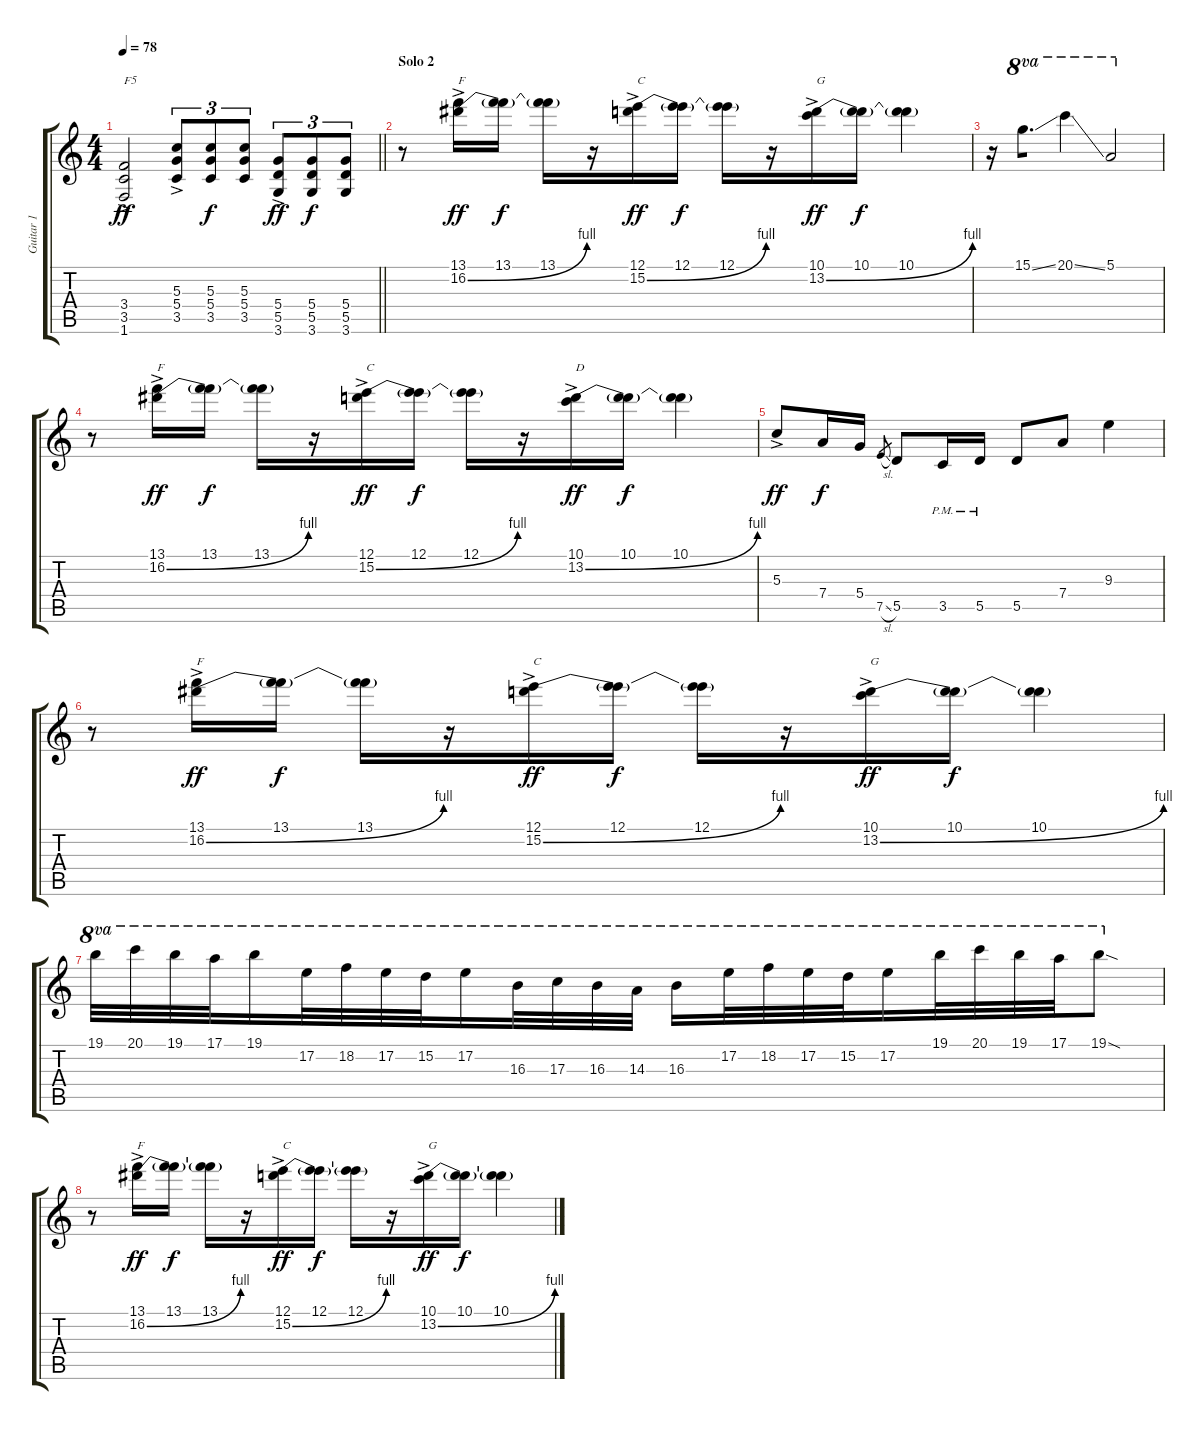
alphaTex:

\track ("Guitar 1" "Guitar 1") {instrument overdrivenguitar}
\staff {score tabs}
\tuning (E4 B3 G3 D3 A2 E2) {hide}
\ts (4 4)
\tempo 78
\clef g2
\barLineRight lightlight
\ks c
(3.4{ac} 3.5 1.6).2{txt "F5" dy ff} (5.3 5.4 3.5{ac}).8{tu (3 2) beam merge} (5.3 5.4 3.5).8{tu (3 2) dy f} (5.3 5.4 3.5).8{tu (3 2)} (5.4 5.5 3.6{ac}).8{tu (3 2) dy ff beam merge} (5.4 5.5 3.6).8{tu (3 2) dy f} (5.4 5.5 3.6).8{tu (3 2)} |
\section ("" "Solo 2")
r.8 (13.1 16.2{be (bend 0 0 60 4) ac}).16{txt "F" dy ff} (13.1 16.2{t}).16{dy f} (13.1 16.2{t}).16 r.16 (12.1 15.2{be (bend 0 0 60 4) ac}).16{txt "C" dy ff} (12.1 15.2{t}).16{dy f} (12.1 15.2{t}).16 r.16 (10.1 13.2{be (bend 0 0 60 4) ac}).16{txt "G" dy ff} (10.1 13.2{t}).16{dy f} (10.1 13.2{t}).4 |
r.16{beam merge} 15.1{ss}.8{d ot 8va beam merge} 20.1{ss}.4{ot 8va} 5.1.2{ot 8va} |
r.8 (13.1 16.2{be (bend 0 0 60 4) ac}).16{txt "F" dy ff} (13.1 16.2{t}).16{dy f} (13.1 16.2{t}).16 r.16 (12.1 15.2{be (bend 0 0 60 4) ac}).16{txt "C" dy ff} (12.1 15.2{t}).16{dy f} (12.1 15.2{t}).16 r.16 (10.1 13.2{be (bend 0 0 60 4) ac}).16{txt "D" dy ff} (10.1 13.2{t}).16{dy f} (10.1 13.2{t}).4 |
5.3{ac}.8{dy ff} 7.4.16{dy f beam merge} 5.4.16 7.5{sl}.8{gr} 5.5.8 3.5{pm}.16{beam merge} 5.5{pm}.16 5.5.8 7.4.8 9.3.4 |
r.8 (13.1 16.2{be (bend 0 0 60 4) ac}).16{txt "F" dy ff} (13.1 16.2{t}).16{dy f} (13.1 16.2{t}).16 r.16 (12.1 15.2{be (bend 0 0 60 4) ac}).16{txt "C" dy ff} (12.1 15.2{t}).16{dy f} (12.1 15.2{t}).16 r.16 (10.1 13.2{be (bend 0 0 60 4) ac}).16{txt "G" dy ff} (10.1 13.2{t}).16{dy f} (10.1 13.2{t}).4 |
19.1.32{ot 8va} 20.1.32{ot 8va} 19.1.32{ot 8va beam merge} 17.1.32{ot 8va} 19.1.16{ot 8va} 17.2.32{ot 8va} 18.2.32{ot 8va beam merge} 17.2.32{ot 8va} 15.2.32{ot 8va beam merge} 17.2.16{ot 8va beam merge} 16.3.32{ot 8va} 17.3.32{ot 8va beam merge} 16.3.32{ot 8va beam merge} 14.3.32{ot 8va} 16.3.16{ot 8va} 17.2.32{ot 8va} 18.2.32{ot 8va beam merge} 17.2.32{ot 8va} 15.2.32{ot 8va beam merge} 17.2.16{ot 8va beam merge} 19.1.32{ot 8va} 20.1.32{ot 8va} 19.1.32{ot 8va beam merge} 17.1.32{ot 8va} 19.1{sod}.8{ot 8va} |
r.8 (13.1 16.2{be (bend 0 0 60 4) ac}).16{txt "F" dy ff} (13.1 16.2{t}).16{dy f} (13.1 16.2{t}).16 r.16 (12.1 15.2{be (bend 0 0 60 4) ac}).16{txt "C" dy ff} (12.1 15.2{t}).16{dy f} (12.1 15.2{t}).16 r.16 (10.1 13.2{be (bend 0 0 60 4) ac}).16{txt "G" dy ff} (10.1 13.2{t}).16{dy f} (10.1 13.2{t}).4
